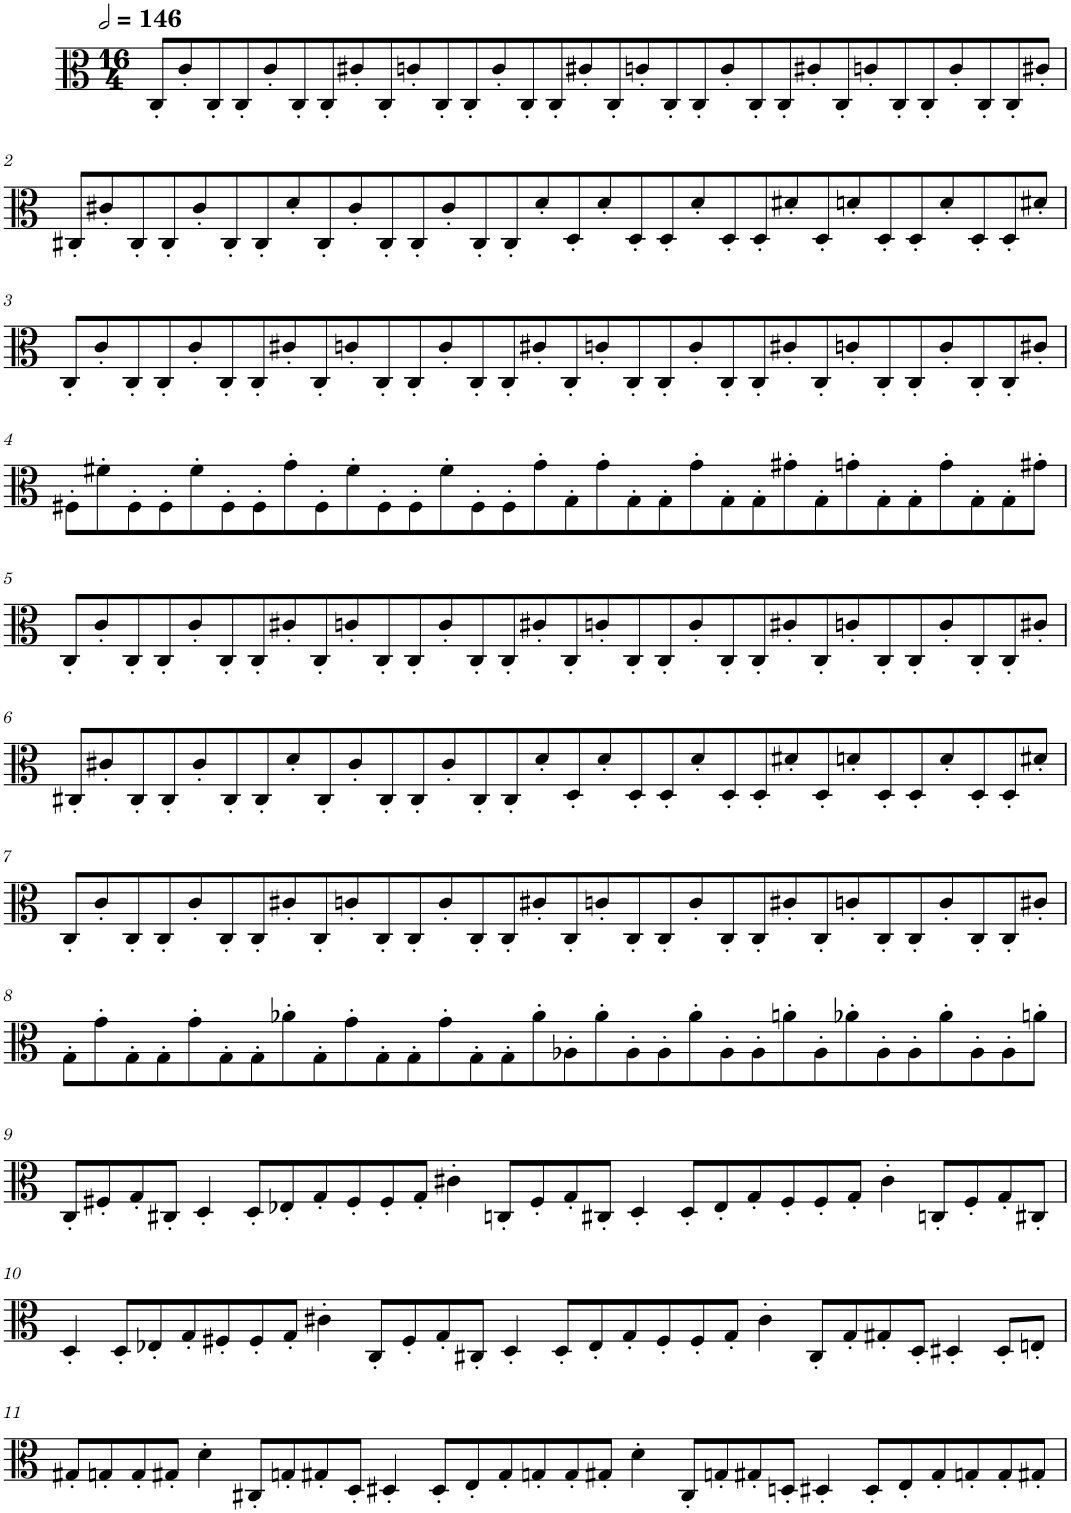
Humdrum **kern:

**kern
*part1
*staff1
*I"Viola
*I'Vla.
*clefC3
*k[]
*M16/4
*MM292
=1
8C'/L
8c'/
8C'/
8C'/
8c'/
8C'/
8C'/
8c#X'/
8C'/
8cn'/
8C'/
8C'/
8c'/
8C'/
8C'/
8c#X'/
8C'/
8cn'/
8C'/
8C'/
8c'/
8C'/
8C'/
8c#X'/
8C'/
8cn'/
8C'/
8C'/
8c'/
8C'/
8C'/
8c#X'/J
!!LO:LB:g=z
=2
8C#X'/L
8c#X'/
8C#'/
8C#'/
8c#'/
8C#'/
8C#'/
8d'/
8C#'/
8c#'/
8C#'/
8C#'/
8c#'/
8C#'/
8C#'/
8d'/
8D'/
8d'/
8D'/
8D'/
8d'/
8D'/
8D'/
8d#X'/
8D'/
8dn'/
8D'/
8D'/
8d'/
8D'/
8D'/
8d#X'/J
!!LO:LB:g=z
=3
8C'/L
8c'/
8C'/
8C'/
8c'/
8C'/
8C'/
8c#X'/
8C'/
8cn'/
8C'/
8C'/
8c'/
8C'/
8C'/
8c#X'/
8C'/
8cn'/
8C'/
8C'/
8c'/
8C'/
8C'/
8c#X'/
8C'/
8cn'/
8C'/
8C'/
8c'/
8C'/
8C'/
8c#X'/J
!!LO:LB:g=z
=4
8F#X'\L
8f#X'\
8F#'\
8F#'\
8f#'\
8F#'\
8F#'\
8g'\
8F#'\
8f#'\
8F#'\
8F#'\
8f#'\
8F#'\
8F#'\
8g'\
8G'\
8g'\
8G'\
8G'\
8g'\
8G'\
8G'\
8g#X'\
8G'\
8gn'\
8G'\
8G'\
8g'\
8G'\
8G'\
8g#X'\J
!!LO:LB:g=z
=5
8C'/L
8c'/
8C'/
8C'/
8c'/
8C'/
8C'/
8c#X'/
8C'/
8cn'/
8C'/
8C'/
8c'/
8C'/
8C'/
8c#X'/
8C'/
8cn'/
8C'/
8C'/
8c'/
8C'/
8C'/
8c#X'/
8C'/
8cn'/
8C'/
8C'/
8c'/
8C'/
8C'/
8c#X'/J
!!LO:LB:g=z
=6
8C#X'/L
8c#X'/
8C#'/
8C#'/
8c#'/
8C#'/
8C#'/
8d'/
8C#'/
8c#'/
8C#'/
8C#'/
8c#'/
8C#'/
8C#'/
8d'/
8D'/
8d'/
8D'/
8D'/
8d'/
8D'/
8D'/
8d#X'/
8D'/
8dn'/
8D'/
8D'/
8d'/
8D'/
8D'/
8d#X'/J
!!LO:LB:g=z
=7
8C'/L
8c'/
8C'/
8C'/
8c'/
8C'/
8C'/
8c#X'/
8C'/
8cn'/
8C'/
8C'/
8c'/
8C'/
8C'/
8c#X'/
8C'/
8cn'/
8C'/
8C'/
8c'/
8C'/
8C'/
8c#X'/
8C'/
8cn'/
8C'/
8C'/
8c'/
8C'/
8C'/
8c#X'/J
!!LO:LB:g=z
=8
8G'\L
8g'\
8G'\
8G'\
8g'\
8G'\
8G'\
8a-X'\
8G'\
8g'\
8G'\
8G'\
8g'\
8G'\
8G'\
8a-'\
8A-X'\
8a-'\
8A-'\
8A-'\
8a-'\
8A-'\
8A-'\
8an'\
8A-'\
8a-X'\
8A-'\
8A-'\
8a-'\
8A-'\
8A-'\
8an'\J
!!LO:LB:g=z
=9
8C'/L
8F#X'/
8G'/
8C#X'/J
4D'/
8D'/L
8E-X'/
8G'/
8F#'/
8F#'/
8G'/J
4c#X'\
8Cn'/L
8F#'/
8G'/
8C#X'/J
4D'/
8D'/L
8E-'/
8G'/
8F#'/
8F#'/
8G'/J
4c#'\
8Cn'/L
8F#'/
8G'/
8C#X'/J
!!LO:LB:g=z
=10
4D'/
8D'/L
8E-X'/
8G'/
8F#X'/
8F#'/
8G'/J
4c#X'\
8C'/L
8F#'/
8G'/
8C#X'/J
4D'/
8D'/L
8E-'/
8G'/
8F#'/
8F#'/
8G'/J
4c#'\
8C#'/L
8G'/
8G#X'/
8D'/J
4D#X'/
8D#'/L
8En'/J
!!LO:LB:g=z
=11
8G#X'/L
8Gn'/
8G'/
8G#X'/J
4d'\
8C#X'/L
8Gn'/
8G#X'/
8D'/J
4D#X'/
8D#'/L
8E'/
8G#'/
8Gn'/
8G'/
8G#X'/J
4d'\
8C#'/L
8Gn'/
8G#X'/
8Dn'/J
4D#X'/
8D#'/L
8E'/
8G#'/
8Gn'/
8G'/
8G#X'/J
=
*-
